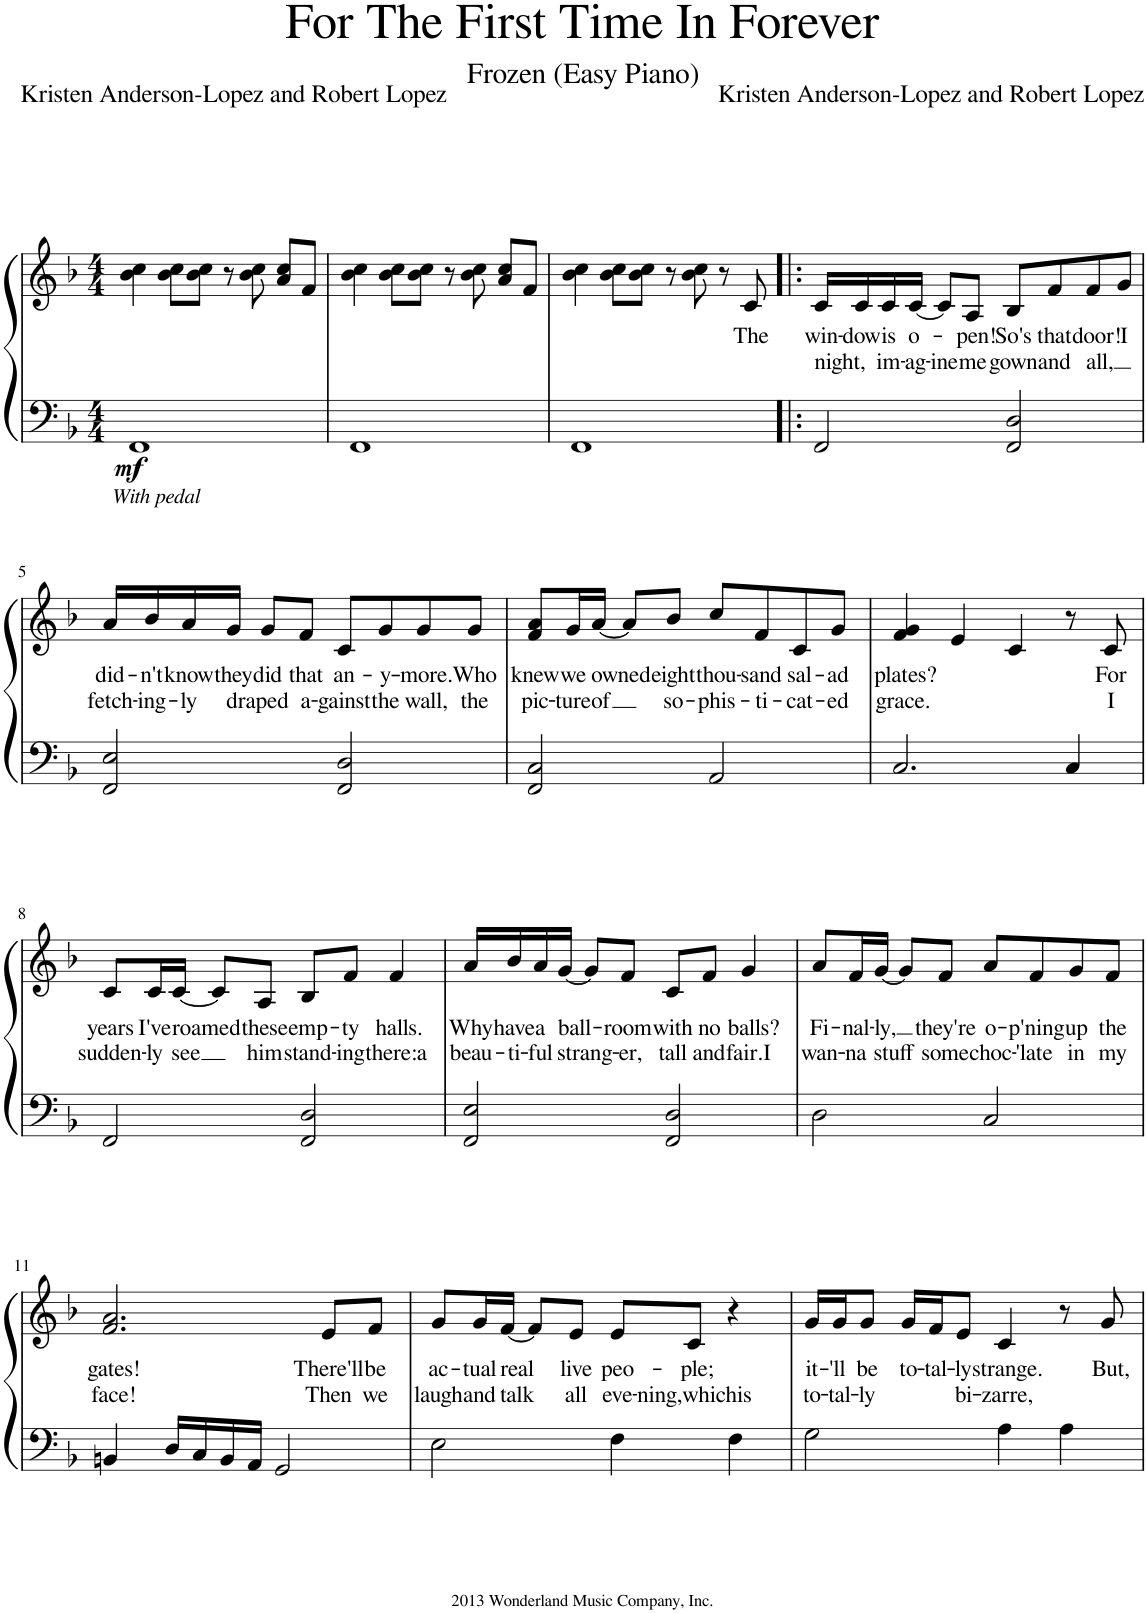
**kern	**kern	**text	**text	**dynam
*part1	*part1	*part1	*part1	*part1
*staff2	*staff1	*staff1	*staff1	*staff1/2
*I"Piano	*	*	*	*
*I'Pno.	*	*	*	*
*clefF4	*clefG2	*	*	*
*k[b-]	*k[b-]	*	*	*
*M4/4	*M4/4	*	*	*
=1	=1	=1	=1	=1
!LO:TX:b:i:t=With pedal	!	!	!	!
!	!	!	!	!LO:DY:b=2
1FF	4b-\ 4cc\	.	.	mf
.	8b-\ 8cc\L	.	.	.
.	8b-\ 8cc\J	.	.	.
.	8r	.	.	.
.	8b-\ 8cc\	.	.	.
.	8a/ 8cc/L	.	.	.
.	8f/J	.	.	.
=2	=2	=2	=2	=2
1FF	4b-\ 4cc\	.	.	.
.	8b-\ 8cc\L	.	.	.
.	8b-\ 8cc\J	.	.	.
.	8r	.	.	.
.	8b-\ 8cc\	.	.	.
.	8a/ 8cc/L	.	.	.
.	8f/J	.	.	.
=3	=3	=3	=3	=3
1FF	4b-\ 4cc\	.	.	.
.	8b-\ 8cc\L	.	.	.
.	8b-\ 8cc\J	.	.	.
.	8r	.	.	.
.	8b-\ 8cc\	.	.	.
.	8r	.	.	.
!	!	!LO:LY:b	!	!
.	8c/	The	.	.
=4!|:	=4!|:	=4!|:	=4!|:	=4!|:
!	!	!LO:LY:b	!LO:LY:b	!
2FF/	16c/LL	win-	night,	.
!	!	!LO:LY:b	!	!
.	16c/	-dow	.	.
!	!	!LO:LY:b	!LO:LY:b	!
.	16c/	is	im-	.
!	!	!LO:LY:b	!LO:LY:b	!
.	[16c/JJ	o-	-ag-	.
!	!	!	!LO:LY:b	!
.	8c/L]	.	ine	.
!	!	!LO:LY:b	!LO:LY:b	!
.	8A/J	-pen!	me	.
!	!	!LO:LY:b	!LO:LY:b	!
2FF/ 2D/	8B-/L	So's	gown	.
!	!	!LO:LY:b	!LO:LY:b	!
.	8f/	that	and	.
!	!	!LO:LY:b	!LO:LY:b	!
.	8f/	door!	all,	.
!	!	!LO:LY:b	!	!
.	8g/J	I	.	.
!!LO:LB:g=z
=5	=5	=5	=5	=5
!	!	!LO:LY:b	!LO:LY:b	!
2FF/ 2E/	16a/LL	did-	fetch-	.
!	!	!LO:LY:b	!LO:LY:b	!
.	16b-/	-n't	-ing-	.
!	!	!LO:LY:b	!LO:LY:b	!
.	16a/	know	-ly	.
!	!	!LO:LY:b	!LO:LY:b	!
.	16g/JJ	they	draped	.
!	!	!LO:LY:b	!	!
.	8g/L	did	.	.
!	!	!LO:LY:b	!LO:LY:b	!
.	8f/J	that	a-	.
!	!	!LO:LY:b	!LO:LY:b	!
2FF/ 2D/	8c/L	an-	-gainst	.
!	!	!LO:LY:b	!LO:LY:b	!
.	8g/	-y-	the	.
!	!	!LO:LY:b	!LO:LY:b	!
.	8g/	-more.	wall,	.
!	!	!LO:LY:b	!LO:LY:b	!
.	8g/J	Who	the	.
=6	=6	=6	=6	=6
!	!	!LO:LY:b	!LO:LY:b	!
2FF/ 2C/	8f/ 8a/L	knew	pic-	.
!	!	!LO:LY:b	!LO:LY:b	!
.	16g/L	we	-ture	.
!	!	!LO:LY:b	!LO:LY:b	!
.	[16a/JJ	owned	of	.
.	8a/L]	.	.	.
!	!	!LO:LY:b	!LO:LY:b	!
.	8b-/J	eight	so-	.
!	!	!LO:LY:b	!LO:LY:b	!
2AA/	8cc/L	thou-	-phis-	.
!	!	!LO:LY:b	!LO:LY:b	!
.	8f/	-sand	-ti-	.
!	!	!LO:LY:b	!LO:LY:b	!
.	8c/	sal-	-cat-	.
!	!	!LO:LY:b	!LO:LY:b	!
.	8g/J	-ad	-ed	.
=7	=7	=7	=7	=7
!	!	!LO:LY:b	!LO:LY:b	!
2.C/	4f/ 4g/	plates?	grace.	.
.	4e/	.	.	.
.	4c/	.	.	.
4C/	8r	.	.	.
!	!	!LO:LY:b	!LO:LY:b	!
.	8c/	For	I	.
!!LO:LB:g=z
=8	=8	=8	=8	=8
!	!	!LO:LY:b	!LO:LY:b	!
2FF/	8c/L	years	sudden-	.
!	!	!LO:LY:b	!LO:LY:b	!
.	16c/L	I've	-ly	.
!	!	!LO:LY:b	!LO:LY:b	!
.	[16c/JJ	roamed	see	.
.	8c/L]	.	.	.
!	!	!LO:LY:b	!LO:LY:b	!
.	8A/J	these	him	.
!	!	!LO:LY:b	!LO:LY:b	!
2FF/ 2D/	8B-/L	emp-	stand-	.
!	!	!LO:LY:b	!LO:LY:b	!
.	8f/J	-ty	-ing	.
!	!	!LO:LY:b	!LO:LY:b	!
.	4f/	halls.	there:a	.
=9	=9	=9	=9	=9
!	!	!LO:LY:b	!LO:LY:b	!
2FF/ 2E/	16a/LL	Why	beau-	.
!	!	!LO:LY:b	!LO:LY:b	!
.	16b-/	have	-ti-	.
!	!	!LO:LY:b	!LO:LY:b	!
.	16a/	a	-ful	.
!	!	!LO:LY:b	!LO:LY:b	!
.	[16g/JJ	ball-	strang-	.
.	8g/L]	.	.	.
!	!	!LO:LY:b	!LO:LY:b	!
.	8f/J	-room	-er,	.
!	!	!LO:LY:b	!LO:LY:b	!
2FF/ 2D/	8c/L	with	tall	.
!	!	!LO:LY:b	!LO:LY:b	!
.	8f/J	no	and	.
!	!	!LO:LY:b	!LO:LY:b	!
.	4g/	balls?	fair.I	.
=10	=10	=10	=10	=10
!	!	!LO:LY:b	!LO:LY:b	!
2D\	8a/L	Fi-	wan-	.
!	!	!LO:LY:b	!LO:LY:b	!
.	16f/L	-nal-	-na	.
!	!	!LO:LY:b	!LO:LY:b	!
.	[16g/JJ	-ly,	stuff	.
.	8g/L]	.	.	.
!	!	!LO:LY:b	!LO:LY:b	!
.	8f/J	they're	some	.
!	!	!LO:LY:b	!LO:LY:b	!
2C/	8a/L	o-	choc-	.
!	!	!LO:LY:b	!LO:LY:b	!
.	8f/	-p'ning	-'late	.
!	!	!LO:LY:b	!LO:LY:b	!
.	8g/	up	in	.
!	!	!LO:LY:b	!LO:LY:b	!
.	8f/J	the	my	.
!!LO:LB:g=z
=11	=11	=11	=11	=11
!	!	!LO:LY:b	!LO:LY:b	!
4BBn/	2.f/ 2.a/	gates!	face!	.
16D/LL	.	.	.	.
16C/	.	.	.	.
16BB/	.	.	.	.
16AA/JJ	.	.	.	.
2GG/	.	.	.	.
!	!	!LO:LY:b	!LO:LY:b	!
.	8e/L	There'll	Then	.
!	!	!LO:LY:b	!LO:LY:b	!
.	8f/J	be	we	.
=12	=12	=12	=12	=12
!	!	!LO:LY:b	!LO:LY:b	!
2E\	8g/L	ac-	laugh	.
!	!	!LO:LY:b	!LO:LY:b	!
.	16g/L	-tual	and	.
!	!	!LO:LY:b	!LO:LY:b	!
.	[16f/JJ	real	talk	.
.	8f/L]	.	.	.
!	!	!LO:LY:b	!LO:LY:b	!
.	8e/J	live	all	.
!	!	!LO:LY:b	!LO:LY:b	!
4F\	8e/L	peo-	eve-	.
!	!	!LO:LY:b	!LO:LY:b	!
.	8c/J	-ple;	-ning,whichis	.
4F\	4r	.	.	.
=13	=13	=13	=13	=13
!	!	!LO:LY:b	!LO:LY:b	!
2G\	16g/LL	it-	to-	.
!	!	!LO:LY:b	!LO:LY:b	!
.	16g/J	-'ll	-tal-	.
!	!	!LO:LY:b	!LO:LY:b	!
.	8g/J	be	-ly	.
!	!	!LO:LY:b	!	!
.	16g/LL	to-	.	.
!	!	!LO:LY:b	!	!
.	16f/J	-tal-	.	.
!	!	!LO:LY:b	!LO:LY:b	!
.	8e/J	-ly	bi-	.
!	!	!LO:LY:b	!LO:LY:b	!
4A\	4c/	strange.	-zarre,	.
4A\	8r	.	.	.
!	!	!LO:LY:b	!	!
.	8g/	But,	.	.
=	=	=	=	=
*-	*-	*-	*-	*-
